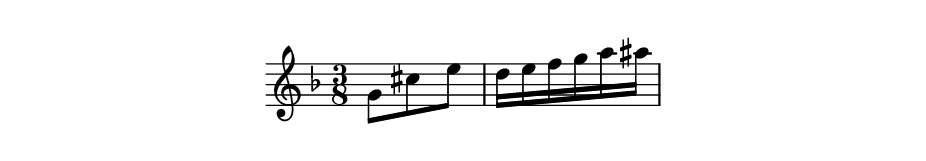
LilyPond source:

\version "2.18.2"

        \paper { 
        indent=0\mm line-width=120\mm oddHeaderMarkup = ##f
        evenHeaderMarkup = ##f oddFooterMarkup = ##f evenFooterMarkup = ##f 
        page-breaking = #ly:one-line-breaking }
    
\new Staff  {
\time 3/8 \key f \major | g'8 cis''8 e''8
| d''16 e''16 f''16 g''16 a''16 ais''16
}